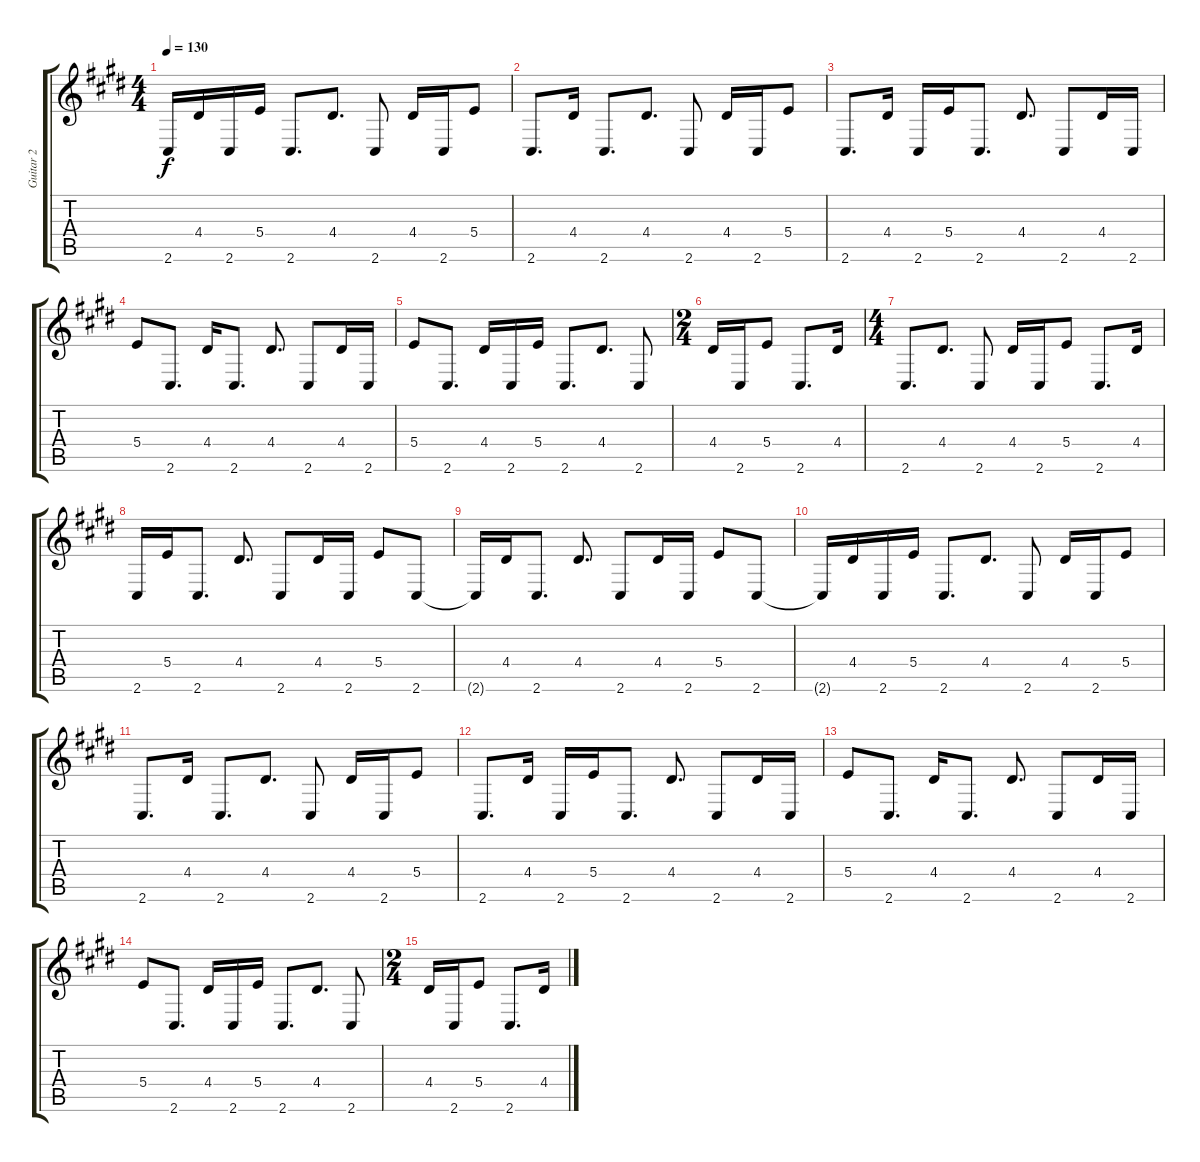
\track ("Guitar 2" "Guitar 2") {instrument overdrivenguitar}
\staff {score tabs}
\tuning (Db4 Ab3 E3 B2 Gb2 B1) {hide}
\ts (4 4)
\tempo 130
\clef g2
\ks e
2.6{t}.16{dy f} 4.4.16 2.6.16 5.4.16 2.6.8{d} 4.4.8{d} 2.6.8 4.4.16 2.6.16 5.4.8 |
2.6.8{d} 4.4.16 2.6.8{d} 4.4.8{d} 2.6.8 4.4.16 2.6.16 5.4.8 |
2.6.8{d} 4.4.16 2.6.16 5.4.16 2.6.8{d} 4.4.8{d} 2.6.8 4.4.16 2.6.16 |
5.4.8 2.6.8{d} 4.4.16 2.6.8{d} 4.4.8{d} 2.6.8 4.4.16 2.6.16 |
5.4.8 2.6.8{d} 4.4.16 2.6.16 5.4.16 2.6.8{d} 4.4.8{d} 2.6.8 |
\ts (2 4)
4.4.16 2.6.16 5.4.8 2.6.8{d} 4.4.16 |
\ts (4 4)
2.6.8{d} 4.4.8{d} 2.6.8 4.4.16 2.6.16 5.4.8 2.6.8{d} 4.4.16 |
2.6.16 5.4.16 2.6.8{d} 4.4.8{d} 2.6.8 4.4.16 2.6.16 5.4.8 2.6.8 |
2.6{t}.16 4.4.16 2.6.8{d} 4.4.8{d} 2.6.8 4.4.16 2.6.16 5.4.8 2.6.8 |
2.6{t}.16 4.4.16 2.6.16 5.4.16 2.6.8{d} 4.4.8{d} 2.6.8 4.4.16 2.6.16 5.4.8 |
2.6.8{d} 4.4.16 2.6.8{d} 4.4.8{d} 2.6.8 4.4.16 2.6.16 5.4.8 |
2.6.8{d} 4.4.16 2.6.16 5.4.16 2.6.8{d} 4.4.8{d} 2.6.8 4.4.16 2.6.16 |
5.4.8 2.6.8{d} 4.4.16 2.6.8{d} 4.4.8{d} 2.6.8 4.4.16 2.6.16 |
5.4.8 2.6.8{d} 4.4.16 2.6.16 5.4.16 2.6.8{d} 4.4.8{d} 2.6.8 |
\ts (2 4)
4.4.16 2.6.16 5.4.8 2.6.8{d} 4.4.16
